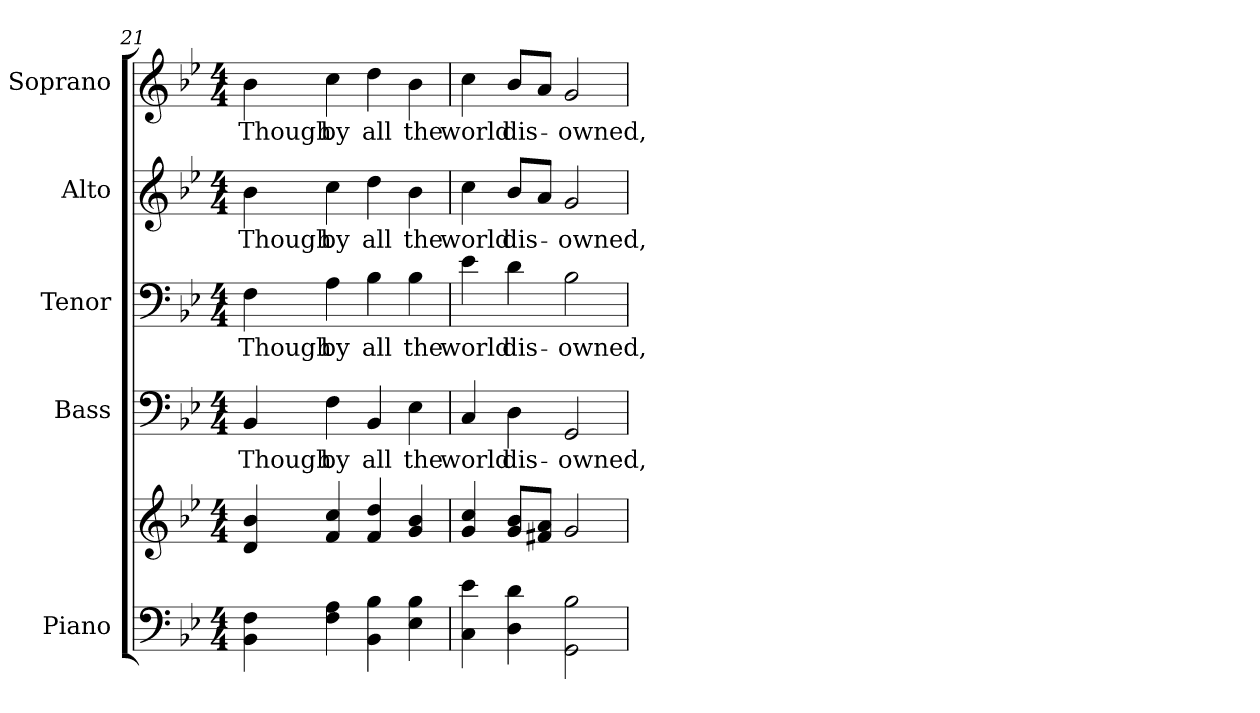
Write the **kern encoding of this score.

**kern	**kern	**kern	**text	**kern	**text	**kern	**text	**kern	**text
*part5	*part5	*part4	*part4	*part3	*part3	*part2	*part2	*part1	*part1
*staff6	*staff5	*staff4	*staff4	*staff3	*staff3	*staff2	*staff2	*staff1	*staff1
*I"Piano	*	*I"Bass	*	*I"Tenor	*	*I"Alto	*	*I"Soprano	*
*I'Pno.	*	*I'B.	*	*I'T.	*	*I'A.	*	*I'S.	*
!!LO:PB:g=z
*clefF4	*clefG2	*clefF4	*	*clefF4	*	*clefG2	*	*clefG2	*
*k[b-e-]	*k[b-e-]	*k[b-e-]	*	*k[b-e-]	*	*k[b-e-]	*	*k[b-e-]	*
*B-:	*B-:	*B-:	*	*B-:	*	*B-:	*	*B-:	*
*M4/4	*M4/4	*M4/4	*	*M4/4	*	*M4/4	*	*M4/4	*
=21	=21	=21	=21	=21	=21	=21	=21	=21	=21
!	!	!	!LO:LY:b:color=#000000	!	!	!	!	!	!
!	!	!	!	!	!LO:LY:b:color=#000000	!	!	!	!
!	!	!	!	!	!	!	!LO:LY:b:color=#000000	!	!
!	!	!	!	!	!	!	!	!	!LO:LY:b:color=#000000
4BB-i\ 4Fi	4di/ 4b-i	4BB-i/	Though	4Fi\	Though	4b-i\	Though	4b-i\	Though
!	!	!	!LO:LY:b:color=#000000	!	!	!	!	!	!
!	!	!	!	!	!LO:LY:b:color=#000000	!	!	!	!
!	!	!	!	!	!	!	!LO:LY:b:color=#000000	!	!
!	!	!	!	!	!	!	!	!	!LO:LY:b:color=#000000
4Fi\ 4Ai	4fi/ 4cci	4Fi\	by	4Ai\	by	4cci\	by	4cci\	by
!	!	!	!LO:LY:b:color=#000000	!	!	!	!	!	!
!	!	!	!	!	!LO:LY:b:color=#000000	!	!	!	!
!	!	!	!	!	!	!	!LO:LY:b:color=#000000	!	!
!	!	!	!	!	!	!	!	!	!LO:LY:b:color=#000000
4BB-i\ 4B-i	4fi/ 4ddi	4BB-i/	all	4B-i\	all	4ddi\	all	4ddi\	all
!	!	!	!LO:LY:b:color=#000000	!	!	!	!	!	!
!	!	!	!	!	!LO:LY:b:color=#000000	!	!	!	!
!	!	!	!	!	!	!	!LO:LY:b:color=#000000	!	!
!	!	!	!	!	!	!	!	!	!LO:LY:b:color=#000000
4E-i\ 4B-i	4gi/ 4b-i	4E-i\	the	4B-i\	the	4b-i\	the	4b-i\	the
=22	=22	=22	=22	=22	=22	=22	=22	=22	=22
!	!	!	!LO:LY:b:color=#000000	!	!	!	!	!	!
!	!	!	!	!	!LO:LY:b:color=#000000	!	!	!	!
!	!	!	!	!	!	!	!LO:LY:b:color=#000000	!	!
!	!	!	!	!	!	!	!	!	!LO:LY:b:color=#000000
4Ci\ 4e-i	4gi/ 4cci	4Ci/	world	4e-i\	world	4cci\	world	4cci\	world
!	!	!	!LO:LY:b:color=#000000	!	!	!	!	!	!
!	!	!	!	!	!LO:LY:b:color=#000000	!	!	!	!
!	!	!	!	!	!	!	!LO:LY:b:color=#000000	!	!
!	!	!	!	!	!	!	!	!	!LO:LY:b:color=#000000
4Di\ 4di	8gi/ 8b-iL	4Di\	dis-	4di\	dis-	8b-i/L	dis-	8b-i/L	dis-
.	8f#Xi/ 8aiJ	.	.	.	.	8ai/J	.	8ai/J	.
!	!	!	!LO:LY:b:color=#000000	!	!	!	!	!	!
!	!	!	!	!	!LO:LY:b:color=#000000	!	!	!	!
!	!	!	!	!	!	!	!LO:LY:b:color=#000000	!	!
!	!	!	!	!	!	!	!	!	!LO:LY:b:color=#000000
2GGi\ 2B-i	2gi/	2GGi/	-owned,	2B-i\	-owned,	2gi/	-owned,	2gi/	-owned,
=	=	=	=	=	=	=	=	=	=
*-	*-	*-	*-	*-	*-	*-	*-	*-	*-
